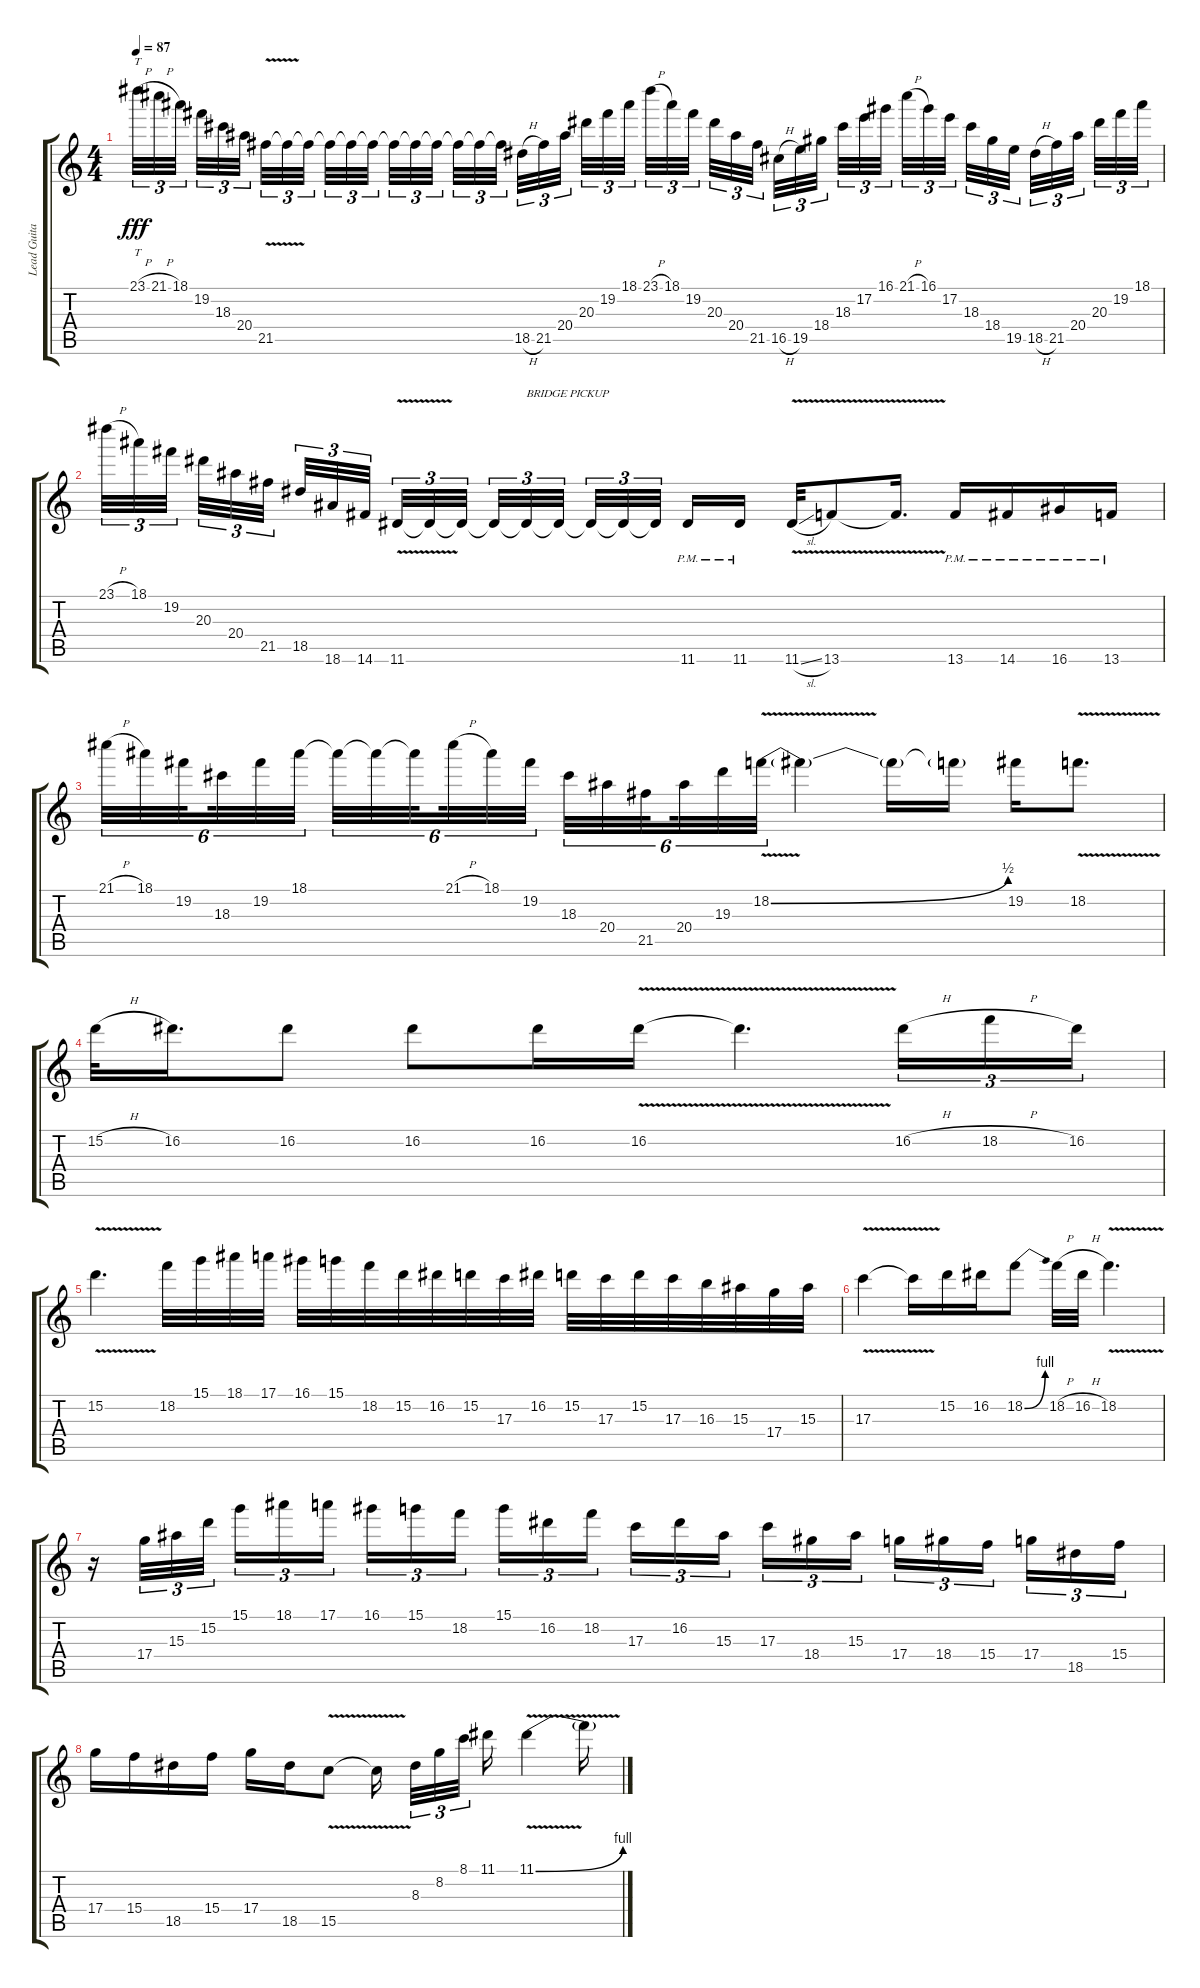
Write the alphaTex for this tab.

\track ("Lead Guitar" "Lead Guita") {instrument distortionguitar}
\staff {score tabs}
\tuning (E4 B3 G3 D3 A2 E2) {hide}
\ts (4 4)
\tempo 87
\clef g2
\ks c
23.1{h}.32{tt tu (3 2) dy fff} 21.1{h}.32{tu (3 2)} 18.1.32{tu (3 2) beam splitsecondary} 19.2.32{tu (3 2)} 18.3.32{tu (3 2)} 20.4.32{tu (3 2) beam splitsecondary} 21.5{v}.32{tu (3 2)} 21.5{t}.32{tu (3 2)} 21.5{t}.32{tu (3 2) beam splitsecondary} 21.5{t}.32{tu (3 2)} 21.5{t}.32{tu (3 2)} 21.5{t}.32{tu (3 2)} 21.5{t}.32{tu (3 2)} 21.5{t}.32{tu (3 2)} 21.5{t}.32{tu (3 2) beam splitsecondary} 21.5{t}.32{tu (3 2)} 21.5{t}.32{tu (3 2)} 21.5{t}.32{tu (3 2) beam splitsecondary} 18.5{h}.32{tu (3 2)} 21.5.32{tu (3 2)} 20.4.32{tu (3 2) beam splitsecondary} 20.3.32{tu (3 2)} 19.2.32{tu (3 2)} 18.1.32{tu (3 2)} 23.1{h}.32{tu (3 2)} 18.1.32{tu (3 2)} 19.2.32{tu (3 2) beam splitsecondary} 20.3.32{tu (3 2)} 20.4.32{tu (3 2)} 21.5.32{tu (3 2) beam splitsecondary} 16.5{h}.32{tu (3 2)} 19.5.32{tu (3 2)} 18.4.32{tu (3 2) beam splitsecondary} 18.3.32{tu (3 2)} 17.2.32{tu (3 2)} 16.1.32{tu (3 2)} 21.1{h}.32{tu (3 2)} 16.1.32{tu (3 2)} 17.2.32{tu (3 2) beam splitsecondary} 18.3.32{tu (3 2)} 18.4.32{tu (3 2)} 19.5.32{tu (3 2) beam splitsecondary} 18.5{h}.32{tu (3 2)} 21.5.32{tu (3 2)} 20.4.32{tu (3 2) beam splitsecondary} 20.3.32{tu (3 2)} 19.2.32{tu (3 2)} 18.1.32{tu (3 2)} |
23.1{h}.32{tu (3 2)} 18.1.32{tu (3 2)} 19.2.32{tu (3 2) beam splitsecondary} 20.3.32{tu (3 2)} 20.4.32{tu (3 2)} 21.5.32{tu (3 2) beam splitsecondary} 18.5.32{tu (3 2)} 18.6.32{tu (3 2)} 14.6.32{tu (3 2) beam splitsecondary} 11.6{v}.32{tu (3 2)} 11.6{t}.32{tu (3 2)} 11.6{t}.32{tu (3 2)} 11.6{t}.32{tu (3 2)} 11.6{t}.32{tu (3 2) txt "BRIDGE PICKUP" instrument distortionguitar} 11.6{t}.32{tu (3 2) beam splitsecondary} 11.6{t}.32{tu (3 2)} 11.6{t}.32{tu (3 2)} 11.6{t}.32{tu (3 2) beam splitsecondary} 11.6{pm}.16 11.6{pm}.16 11.6{v sl}.32 13.6{v}.8 13.6{t}.16{d} 13.6{pm}.16 14.6{pm}.16 16.6{pm}.16 13.6{pm}.16 |
21.1{h}.32{tu (6 4)} 18.1.32{tu (6 4)} 19.2.32{tu (6 4) beam splitsecondary} 18.3.32{tu (6 4)} 19.2.32{tu (6 4)} 18.1.32{tu (6 4) beam splitsecondary} 18.1{t}.32{tu (6 4)} 18.1{t}.32{tu (6 4)} 18.1{t}.32{tu (6 4) beam splitsecondary} 21.1{h}.32{tu (6 4)} 18.1.32{tu (6 4)} 19.2.32{tu (6 4)} 18.3.32{tu (6 4)} 20.4.32{tu (6 4)} 21.5.32{tu (6 4) beam splitsecondary} 20.4.32{tu (6 4)} 19.3.32{tu (6 4)} 18.2{be (bend 0 0 60 2) v}.32{tu (6 4)} 18.2{t}.4 18.2{t}.16 18.2{t}.16 19.2.16 18.2{v}.8{d} |
15.2{h}.32 16.2.16{d} 16.2.8 16.2.8 16.2.16 16.2{v}.16 16.2{t}.4{d} 16.2{h}.16{tu (3 2)} 18.2{h}.16{tu (3 2)} 16.2.16{tu (3 2)} |
15.2{v}.4{d} 18.2.32 15.1.32 18.1.32 17.1.32 16.1.32 15.1.32 18.2.32 15.2.32 16.2.32 15.2.32 17.3.32 16.2.32 15.2.32 17.3.32 15.2.32 17.3.32 16.3.32 15.3.32 17.4.32 15.3.32 |
17.3{v}.4 17.3{t}.16 15.2.16 16.2.16 18.2{be (bend 0 0 60 4)}.8 18.2{h}.32 16.2{h}.32 18.2{v}.4{d} |
r.16 17.4.32{tu (3 2)} 15.3.32{tu (3 2)} 15.2.32{tu (3 2) beam splitsecondary} 15.1.16{tu (3 2)} 18.1.16{tu (3 2)} 17.1.16{tu (3 2)} 16.1.16{tu (3 2)} 15.1.16{tu (3 2)} 18.2.16{tu (3 2) beam splitsecondary} 15.1.16{tu (3 2)} 16.2.16{tu (3 2)} 18.2.16{tu (3 2)} 17.3.16{tu (3 2)} 16.2.16{tu (3 2)} 15.3.16{tu (3 2) beam splitsecondary} 17.3.16{tu (3 2)} 18.4.16{tu (3 2)} 15.3.16{tu (3 2)} 17.4.16{tu (3 2)} 18.4.16{tu (3 2)} 15.4.16{tu (3 2) beam splitsecondary} 17.4.16{tu (3 2)} 18.5.16{tu (3 2)} 15.4.16{tu (3 2)} |
17.4.16 15.4.16 18.5.16 15.4.16 17.4.16 18.5.16 15.5{v}.8 15.5{t}.16{beam splitsecondary} 8.3.32{tu (3 2)} 8.2.32{tu (3 2)} 8.1.32{tu (3 2) beam splitsecondary} 11.1.16 11.1{be (bend 0 0 60 4) v}.4 11.1{t}.16
